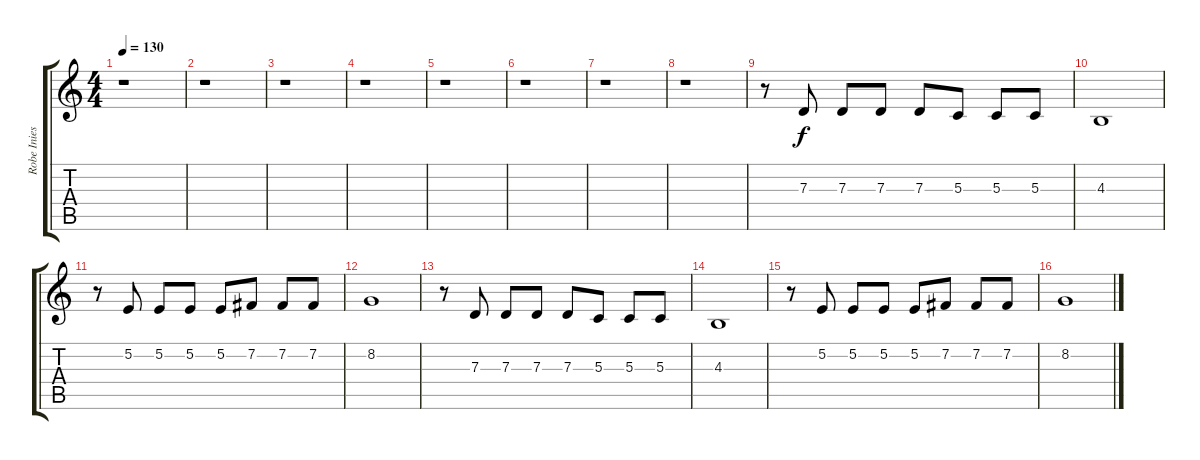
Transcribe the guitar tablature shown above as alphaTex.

\track ("Robe Iniesta (voz)" "Robe Inies") {instrument lead6voice}
\staff {score tabs}
\tuning (E4 B3 G3 D3 A2 E2) {hide}
\ts (4 4)
\tempo 130
\clef g2
\ks c
r.1{dy f} |
r.1 |
r.1 |
r.1 |
r.1 |
r.1 |
r.1 |
r.1 |
r.8 7.3.8 7.3.8 7.3.8 7.3.8 5.3.8 5.3.8 5.3.8 |
4.3.1 |
r.8 5.2.8 5.2.8 5.2.8 5.2.8 7.2.8 7.2.8 7.2.8 |
8.2.1 |
r.8 7.3.8 7.3.8 7.3.8 7.3.8 5.3.8 5.3.8 5.3.8 |
4.3.1 |
r.8 5.2.8 5.2.8 5.2.8 5.2.8 7.2.8 7.2.8 7.2.8 |
8.2.1
